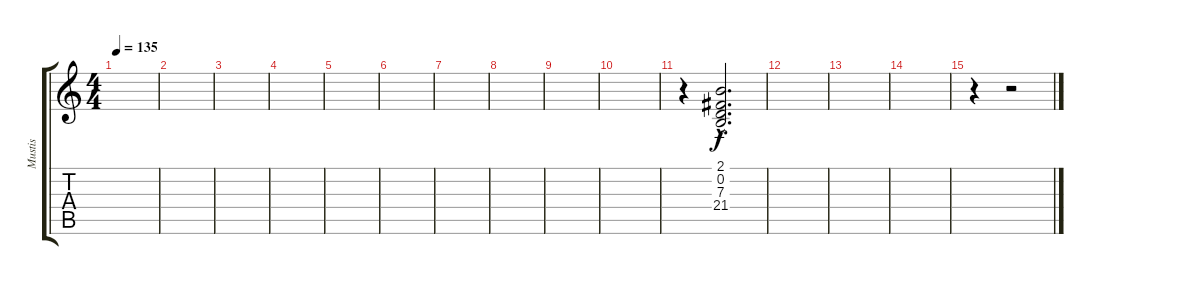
\track ("Mustis" "Mustis") {instrument tubularbells}
\staff {score tabs}
\tuning (E4 B3 G3 D3 A2 E2) {hide}
\ts (4 4)
\tempo 135
\clef g2
\ks c
|
|
\section ("" "")
|
|
|
|
|
|
|
|
r.4 (2.1{hac} 0.2{hac} 7.3{hac} 21.4{hac}).2{d} |
|
|
|
r.4 r.2
